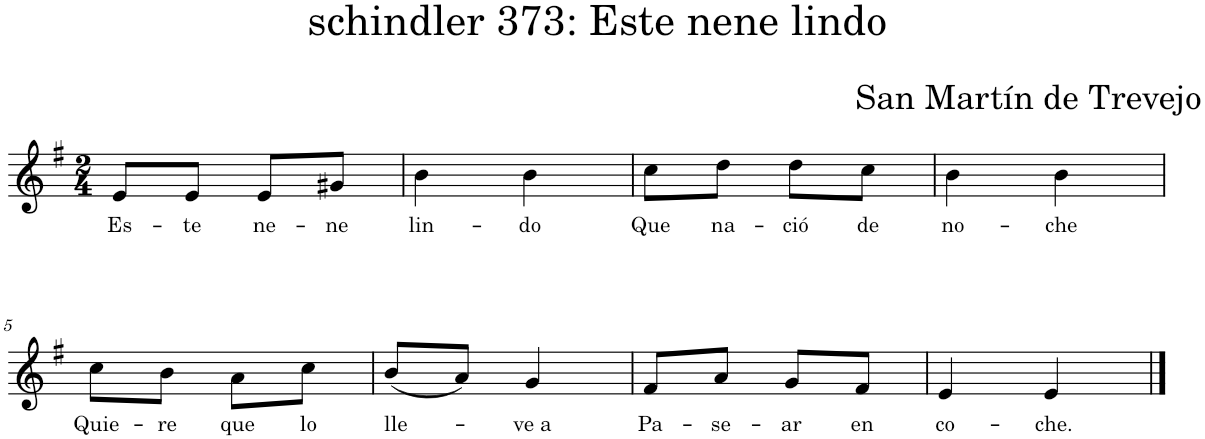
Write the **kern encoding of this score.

**kern	**text
*part1	*part1
*staff1	*staff1
*I"Piano	*
*I'Pno.	*
*clefG2	*
*k[f#]	*
*M2/4	*
=1	=1
!	!LO:LY:b
8e/L	Es-
!	!LO:LY:b
8e/J	-te
!	!LO:LY:b
8e/L	ne-
!	!LO:LY:b
8g#X/J	-ne
=2	=2
!	!LO:LY:b
4b\	lin-
!	!LO:LY:b
4b\	-do
=3	=3
!	!LO:LY:b
8cc\L	Que
!	!LO:LY:b
8dd\J	na-
!	!LO:LY:b
8dd\L	-ció
!	!LO:LY:b
8cc\J	de
=4	=4
!	!LO:LY:b
4b\	no-
!	!LO:LY:b
4b\	-che
!!LO:LB:g=z
=5	=5
!	!LO:LY:b
8cc\L	Quie-
!	!LO:LY:b
8b\J	-re
!	!LO:LY:b
8a\L	que
!	!LO:LY:b
8cc\J	lo
=6	=6
!	!LO:LY:b
(8b/L	lle-
8a/J)	.
!	!LO:LY:b
4g/	-ve a
=7	=7
!	!LO:LY:b
8f#/L	Pa-
!	!LO:LY:b
8a/J	-se-
!	!LO:LY:b
8g/L	-ar
!	!LO:LY:b
8f#/J	en
=8	=8
!	!LO:LY:b
4e/	co-
!	!LO:LY:b
4e/	-che.
==	==
*-	*-
